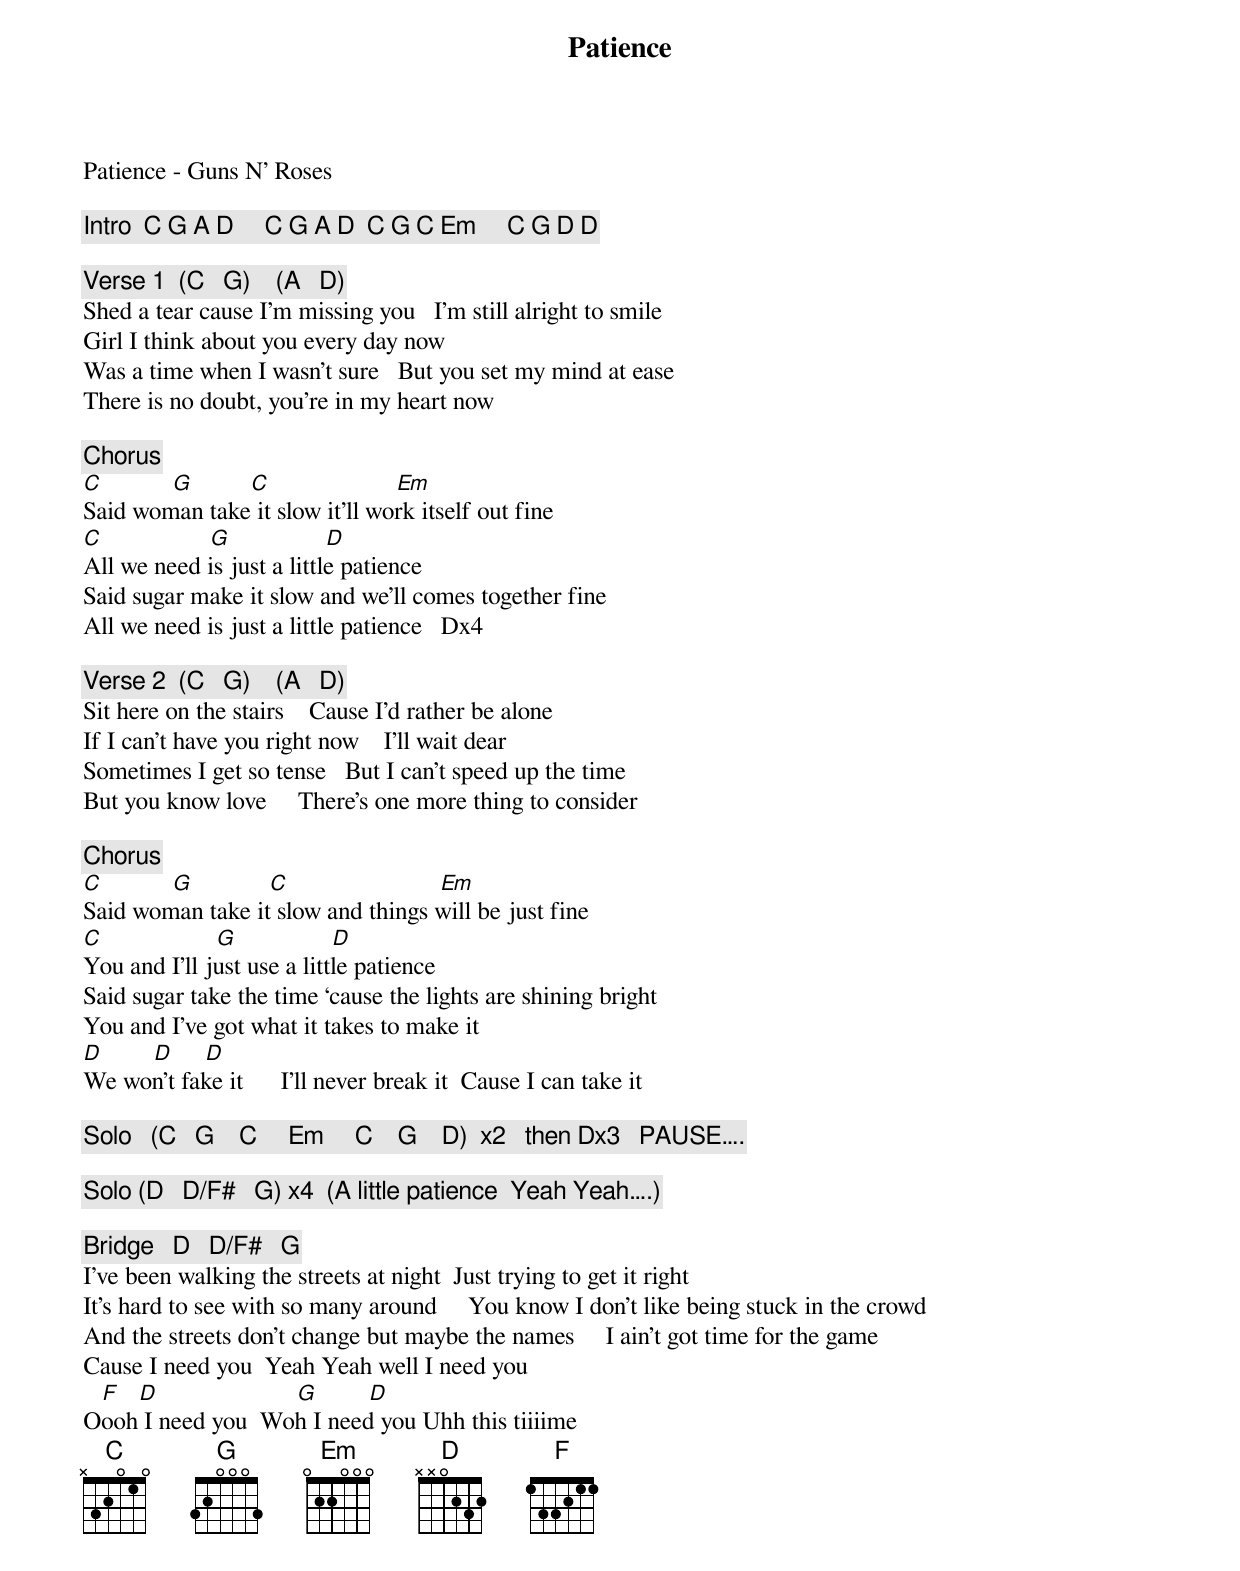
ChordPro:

{title: Patience}
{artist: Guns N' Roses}
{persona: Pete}
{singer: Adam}
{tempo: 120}
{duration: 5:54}
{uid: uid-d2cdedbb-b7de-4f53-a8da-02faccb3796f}
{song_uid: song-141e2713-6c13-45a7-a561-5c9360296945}



Patience - Guns N' Roses

{comment: Intro  C G A D     C G A D	 C G C Em     C G D D}

{comment: Verse 1  (C   G)   	(A   D)}
Shed a tear cause I'm missing you 		I'm still alright to smile
Girl I think about you every day now
Was a time when I wasn't sure 		But you set my mind at ease
There is no doubt, you're in my heart now

{comment: Chorus}
[C]          	[G] 		      [C]                    [Em]
Said woman take it slow it’ll work itself out fine
[C]              	  [G]               [D]
All we need is just a little patience
Said sugar make it slow and we’ll comes together fine
All we need is just a little patience   Dx4

{comment: Verse 2  (C   G)   	(A   D)}
Sit here on the stairs				Cause I'd rather be alone
If I can't have you right now 			I'll wait dear
Sometimes I get so tense			But I can't speed up the time
But you know love					There's one more thing to consider

{comment: Chorus}
[C]          	[G] 		         [C]                        [Em]
Said woman take it slow and things will be just fine
[C]              	   [G]               [D]
You and I’ll just use a little patience
Said sugar take the time ‘cause the lights are shining bright
You and I’ve got what it takes to make it
[D] 			    [D] 				[D]
We won't fake it 	    I’ll never break it 	Cause I can take it

{comment: Solo   (C   G    C     Em     C    G    D)  x2   then Dx3   PAUSE….}

{comment: Solo	(D   D/F#   G) x4  (A little patience	 Yeah Yeah….)}

{comment: Bridge   D   D/F#   G}
I've been walking the streets at night 	Just trying to get it right
It's hard to see with so many around    	You know I don’t like being stuck in the crowd
And the streets don't change but maybe the names     I ain't got time for the game
Cause I need you 	Yeah Yeah well I need you
  	[F]			[D]	                     [G]	       [D]
Oooh I need you  Woh I need you Uhh this tiiiime
